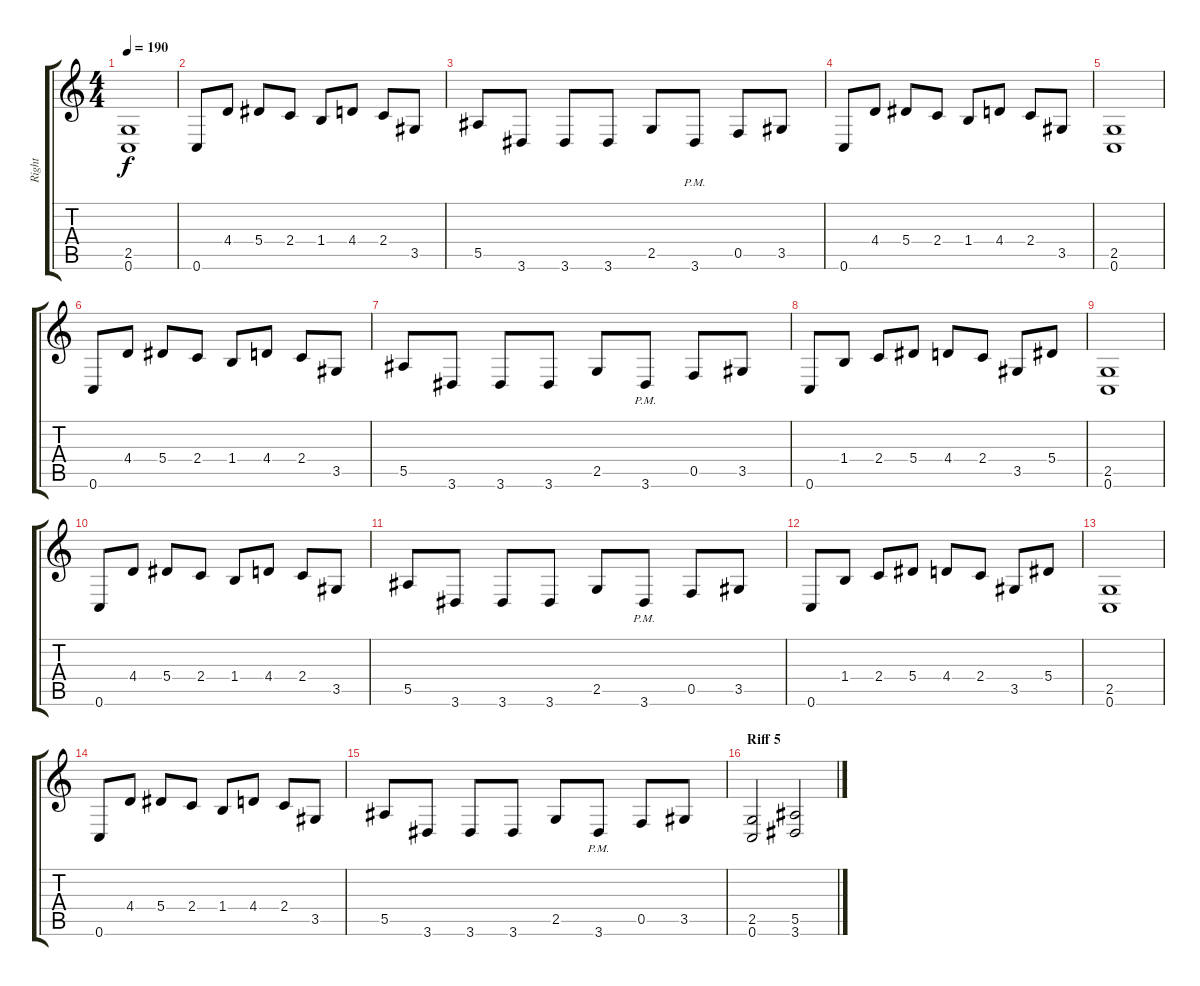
\track ("Right" "Right") {instrument distortionguitar}
\staff {score tabs}
\tuning (C4 G3 Eb3 Bb2 F2 C2) {hide}
\ts (4 4)
\tempo 190
\clef g2
\ks c
(2.5 0.6).1{dy f} |
0.6.8 4.4.8 5.4.8 2.4.8 1.4.8 4.4.8 2.4.8 3.5.8 |
5.5.8 3.6.8 3.6.8 3.6.8 2.5.8 3.6{pm}.8 0.5.8 3.5.8 |
0.6.8 4.4.8 5.4.8 2.4.8 1.4.8 4.4.8 2.4.8 3.5.8 |
(2.5 0.6).1 |
0.6.8 4.4.8 5.4.8 2.4.8 1.4.8 4.4.8 2.4.8 3.5.8 |
5.5.8 3.6.8 3.6.8 3.6.8 2.5.8 3.6{pm}.8 0.5.8 3.5.8 |
0.6.8 1.4.8 2.4.8 5.4.8 4.4.8 2.4.8 3.5.8 5.4.8 |
(2.5 0.6).1 |
0.6.8 4.4.8 5.4.8 2.4.8 1.4.8 4.4.8 2.4.8 3.5.8 |
5.5.8 3.6.8 3.6.8 3.6.8 2.5.8 3.6{pm}.8 0.5.8 3.5.8 |
0.6.8 1.4.8 2.4.8 5.4.8 4.4.8 2.4.8 3.5.8 5.4.8 |
(2.5 0.6).1 |
0.6.8 4.4.8 5.4.8 2.4.8 1.4.8 4.4.8 2.4.8 3.5.8 |
5.5.8 3.6.8 3.6.8 3.6.8 2.5.8 3.6{pm}.8 0.5.8 3.5.8 |
\section ("" "Riff 5")
(2.5 0.6).2 (5.5 3.6).2
